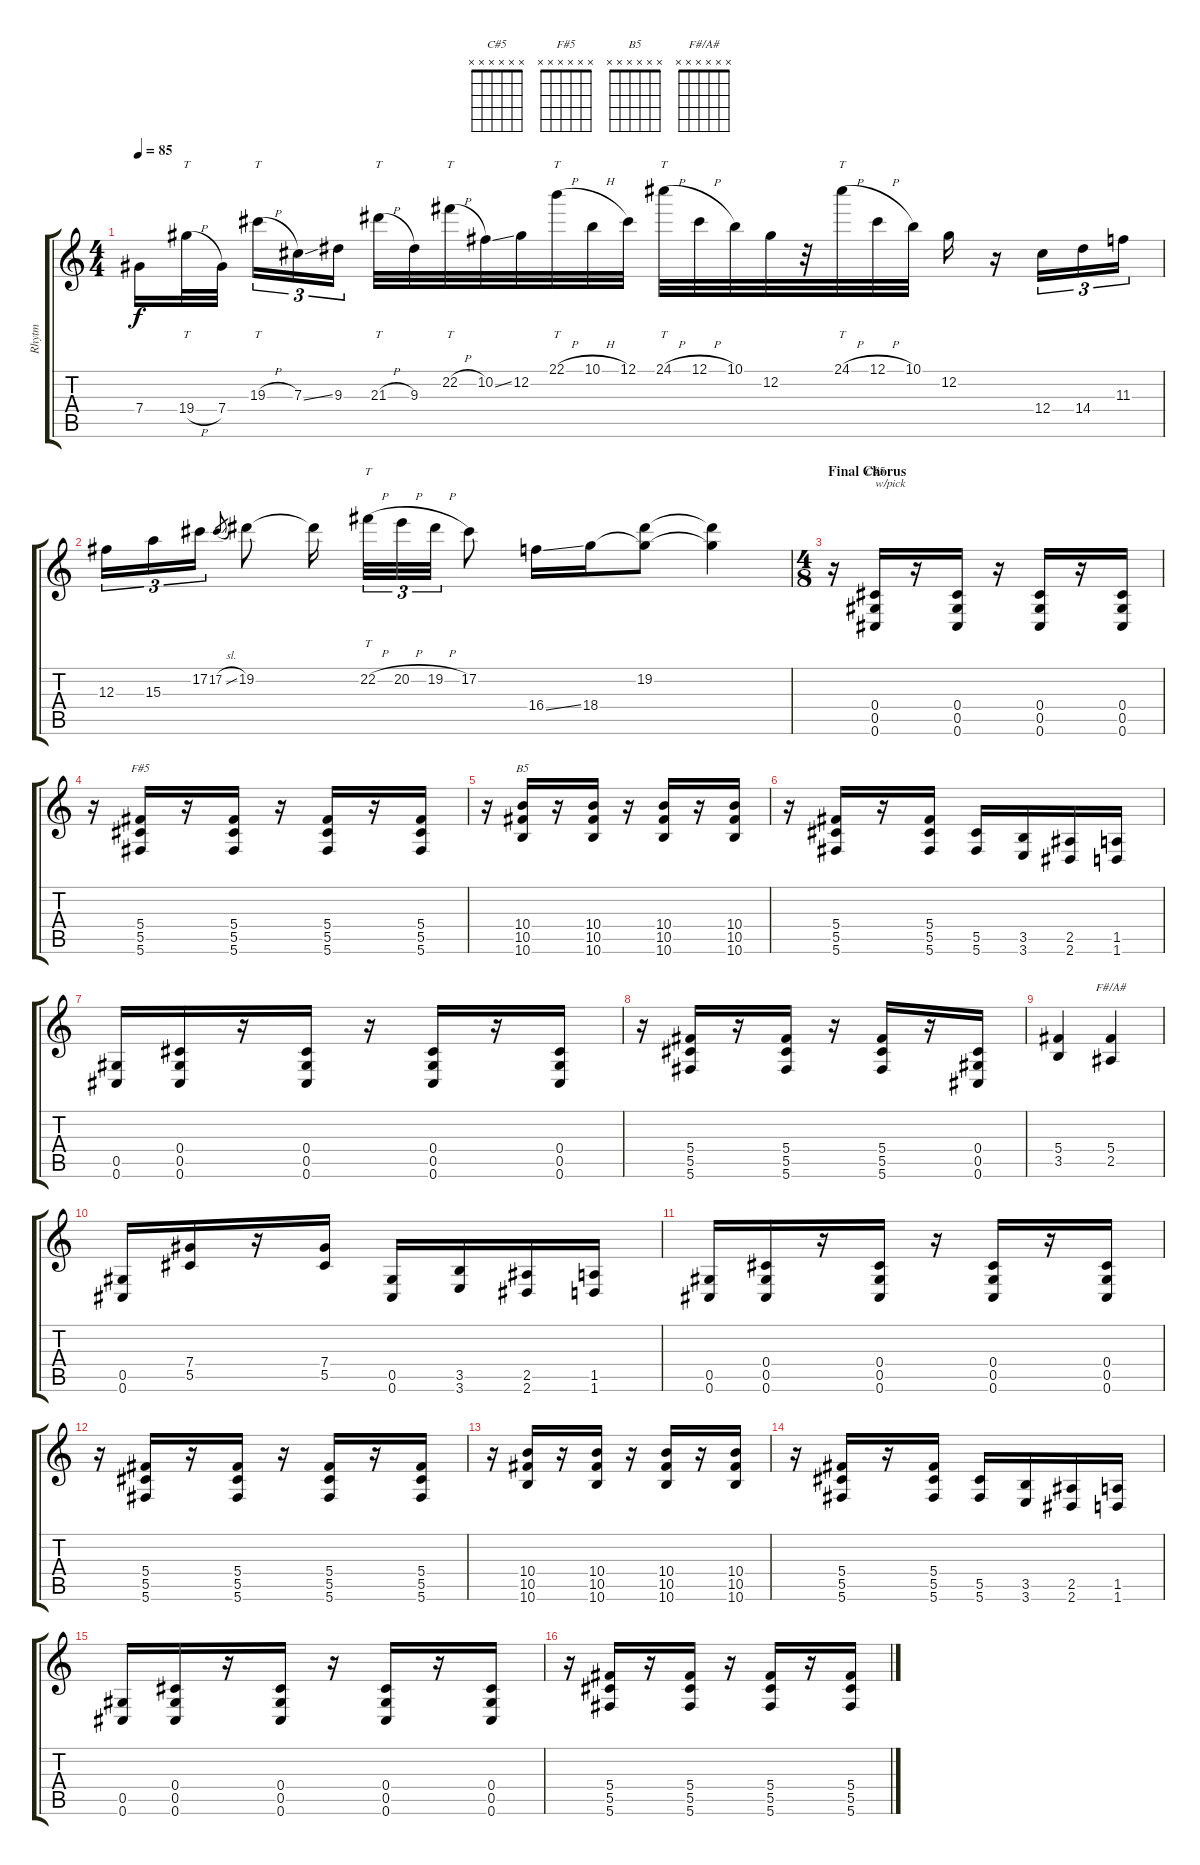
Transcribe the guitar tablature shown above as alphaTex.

\track ("Rhytm" "Rhytm") {instrument distortionguitar}
\staff {score tabs}
\tuning (Db4 Ab3 Gb3 Db3 Ab2 Db2) {hide}
\chord ("C#5" x x x x x x)
\chord ("F#5" x x x x x x)
\chord ("B5" x x x x x x)
\chord ("F#/A#" x x x x x x)
\ts (4 4)
\tempo 85
\clef g2
\ks c
7.4.16{dy f} 19.4{h}.32{tt} 7.4.32 19.3{h}.16{tt tu (3 2)} 7.3{ss}.16{tu (3 2)} 9.3.16{tu (3 2)} 21.3{h}.32{tt} 9.3.32 22.2{h}.32{tt} 10.2{ss}.32 12.2.32 22.1{h}.32{tt} 10.1{h}.32 12.1.32 24.1{h}.32{tt} 12.1{h}.32 10.1.32 12.2.32 r.32 24.1{h}.32{tt} 12.1{h}.32 10.1.32 12.2.16 r.16 12.4.16{tu (3 2)} 14.4.16{tu (3 2)} 11.3.16{tu (3 2)} |
12.3.16{tu (3 2)} 15.3.16{tu (3 2)} 17.2.16{tu (3 2)} 17.2{sl}.8{gr} 19.2.8 19.2{t}.16 22.2{h}.32{tt tu (3 2)} 20.2{h}.32{tu (3 2)} 19.2{h}.32{tu (3 2)} 17.2.8 16.4{ss}.16 18.4.16 (19.2 18.4{t}).8 (19.2{t} 18.4{t}).4 |
\ts (4 8)
\section ("" "Final Chorus")
r.16{instrument distortionguitar} (0.4 0.5 0.6).16{ch "C#5" txt "w/pick"} r.16 (0.4 0.5 0.6).16 r.16 (0.4 0.5 0.6).16 r.16 (0.4 0.5 0.6).16 |
r.16 (5.4 5.5 5.6).16{ch "F#5"} r.16 (5.4 5.5 5.6).16 r.16 (5.4 5.5 5.6).16 r.16 (5.4 5.5 5.6).16 |
r.16 (10.4 10.5 10.6).16{ch "B5"} r.16 (10.4 10.5 10.6).16 r.16 (10.4 10.5 10.6).16 r.16 (10.4 10.5 10.6).16 |
r.16 (5.4 5.5 5.6).16 r.16 (5.4 5.5 5.6).16 (5.5 5.6).16 (3.5 3.6).16 (2.5 2.6).16 (1.5 1.6).16 |
(0.5 0.6).16 (0.4 0.5 0.6).16 r.16 (0.4 0.5 0.6).16 r.16 (0.4 0.5 0.6).16 r.16 (0.4 0.5 0.6).16 |
r.16 (5.4 5.5 5.6).16 r.16 (5.4 5.5 5.6).16 r.16 (5.4 5.5 5.6).16 r.16 (0.4 0.5 0.6).16 |
(5.4 3.5).4 (5.4 2.5).4{ch "F#/A#"} |
(0.5 0.6).16 (7.4 5.5).16 r.16 (7.4 5.5).16 (0.5 0.6).16 (3.5 3.6).16 (2.5 2.6).16 (1.5 1.6).16 |
(0.5 0.6).16 (0.4 0.5 0.6).16 r.16 (0.4 0.5 0.6).16 r.16 (0.4 0.5 0.6).16 r.16 (0.4 0.5 0.6).16 |
r.16 (5.4 5.5 5.6).16 r.16 (5.4 5.5 5.6).16 r.16 (5.4 5.5 5.6).16 r.16 (5.4 5.5 5.6).16 |
r.16 (10.4 10.5 10.6).16 r.16 (10.4 10.5 10.6).16 r.16 (10.4 10.5 10.6).16 r.16 (10.4 10.5 10.6).16 |
r.16 (5.4 5.5 5.6).16 r.16 (5.4 5.5 5.6).16 (5.5 5.6).16 (3.5 3.6).16 (2.5 2.6).16 (1.5 1.6).16 |
(0.5 0.6).16 (0.4 0.5 0.6).16 r.16 (0.4 0.5 0.6).16 r.16 (0.4 0.5 0.6).16 r.16 (0.4 0.5 0.6).16 |
r.16 (5.4 5.5 5.6).16 r.16 (5.4 5.5 5.6).16 r.16 (5.4 5.5 5.6).16 r.16 (5.4 5.5 5.6).16
